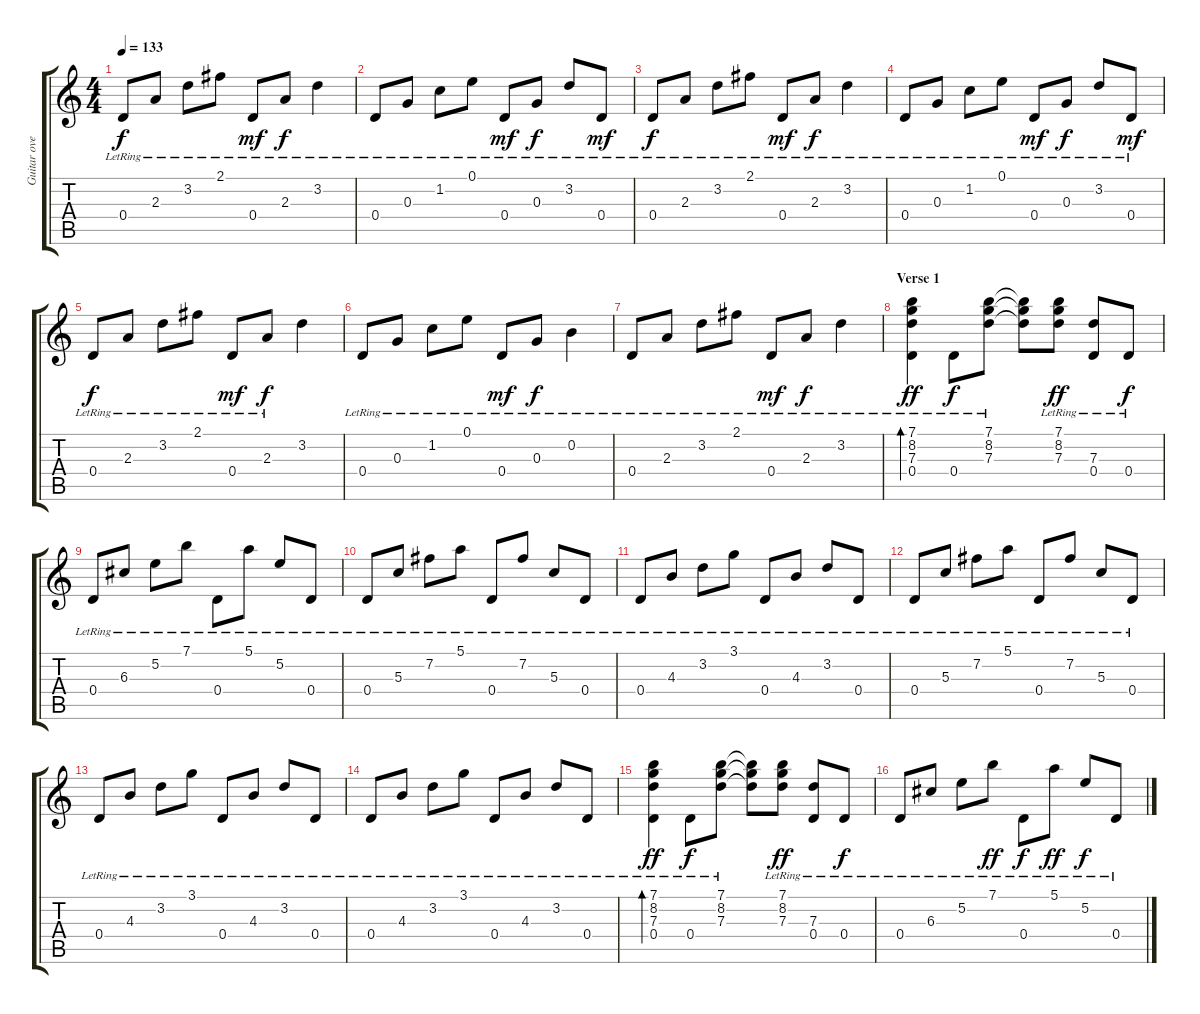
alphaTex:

\track ("Guitar overdub" "Guitar ove") {instrument acousticguitarsteel}
\staff {score tabs}
\tuning (E4 B3 G3 D3 A2 E2) {hide}
\ts (4 4)
\tempo 133
\clef g2
\ks c
0.4{lr}.8{dy f} 2.3{lr}.8 3.2{lr}.8 2.1{lr}.8 0.4{lr}.8{dy mf} 2.3{lr}.8{dy f} 3.2{lr}.4 |
0.4{lr}.8 0.3{lr}.8 1.2{lr}.8 0.1{lr}.8 0.4{lr}.8{dy mf} 0.3{lr}.8{dy f} 3.2{lr}.8 0.4{lr}.8{dy mf} |
0.4{lr}.8{dy f} 2.3{lr}.8 3.2{lr}.8 2.1{lr}.8 0.4{lr}.8{dy mf} 2.3{lr}.8{dy f} 3.2{lr}.4 |
0.4{lr}.8 0.3{lr}.8 1.2{lr}.8 0.1{lr}.8 0.4{lr}.8{dy mf} 0.3{lr}.8{dy f} 3.2{lr}.8 0.4{lr}.8{dy mf} |
0.4{lr}.8{dy f} 2.3{lr}.8 3.2{lr}.8 2.1{lr}.8 0.4{lr}.8{dy mf} 2.3{lr}.8{dy f} 3.2.4 |
0.4{lr}.8 0.3{lr}.8 1.2{lr}.8 0.1{lr}.8 0.4{lr}.8{dy mf} 0.3{lr}.8{dy f} 0.2{lr}.4 |
0.4{lr}.8 2.3{lr}.8 3.2{lr}.8 2.1{lr}.8 0.4{lr}.8{dy mf} 2.3{lr}.8{dy f} 3.2{lr}.4 |
\section ("" "Verse 1")
(7.1{lr} 8.2{lr} 7.3{lr} 0.4{lr}).4{bd 240 dy ff} 0.4{lr}.8{dy f} (7.1 8.2 7.3{lr}).8 (7.1{t} 8.2{t} 7.3{t}).8 (7.1{lr} 8.2{lr} 7.3{lr}).8{dy ff} (7.3{lr} 0.4).8 0.4{lr}.8{dy f} |
0.4{lr}.8 6.3{lr}.8 5.2{lr}.8 7.1{lr}.8 0.4{lr}.8 5.1{lr}.8 5.2{lr}.8 0.4{lr}.8 |
0.4{lr}.8 5.3{lr}.8 7.2{lr}.8 5.1{lr}.8 0.4{lr}.8 7.2{lr}.8 5.3{lr}.8 0.4{lr}.8 |
0.4{lr}.8 4.3{lr}.8 3.2{lr}.8 3.1{lr}.8 0.4{lr}.8 4.3{lr}.8 3.2{lr}.8 0.4{lr}.8 |
0.4{lr}.8 5.3{lr}.8 7.2{lr}.8 5.1{lr}.8 0.4{lr}.8 7.2{lr}.8 5.3{lr}.8 0.4{lr}.8 |
0.4{lr}.8 4.3{lr}.8 3.2{lr}.8 3.1{lr}.8 0.4{lr}.8 4.3{lr}.8 3.2{lr}.8 0.4{lr}.8 |
0.4{lr}.8 4.3{lr}.8 3.2{lr}.8 3.1{lr}.8 0.4{lr}.8 4.3{lr}.8 3.2{lr}.8 0.4{lr}.8 |
(7.1{lr} 8.2{lr} 7.3{lr} 0.4{lr}).4{bd 240 dy ff} 0.4{lr}.8{dy f} (7.1 8.2 7.3{lr}).8 (7.1{t} 8.2{t} 7.3{t}).8 (7.1{lr} 8.2{lr} 7.3{lr}).8{dy ff} (7.3{lr} 0.4).8 0.4{lr}.8{dy f} |
0.4{lr}.8 6.3{lr}.8 5.2{lr}.8 7.1{lr}.8{dy ff} 0.4{lr}.8{dy f} 5.1{lr}.8{dy ff} 5.2{lr}.8{dy f} 0.4{lr}.8
